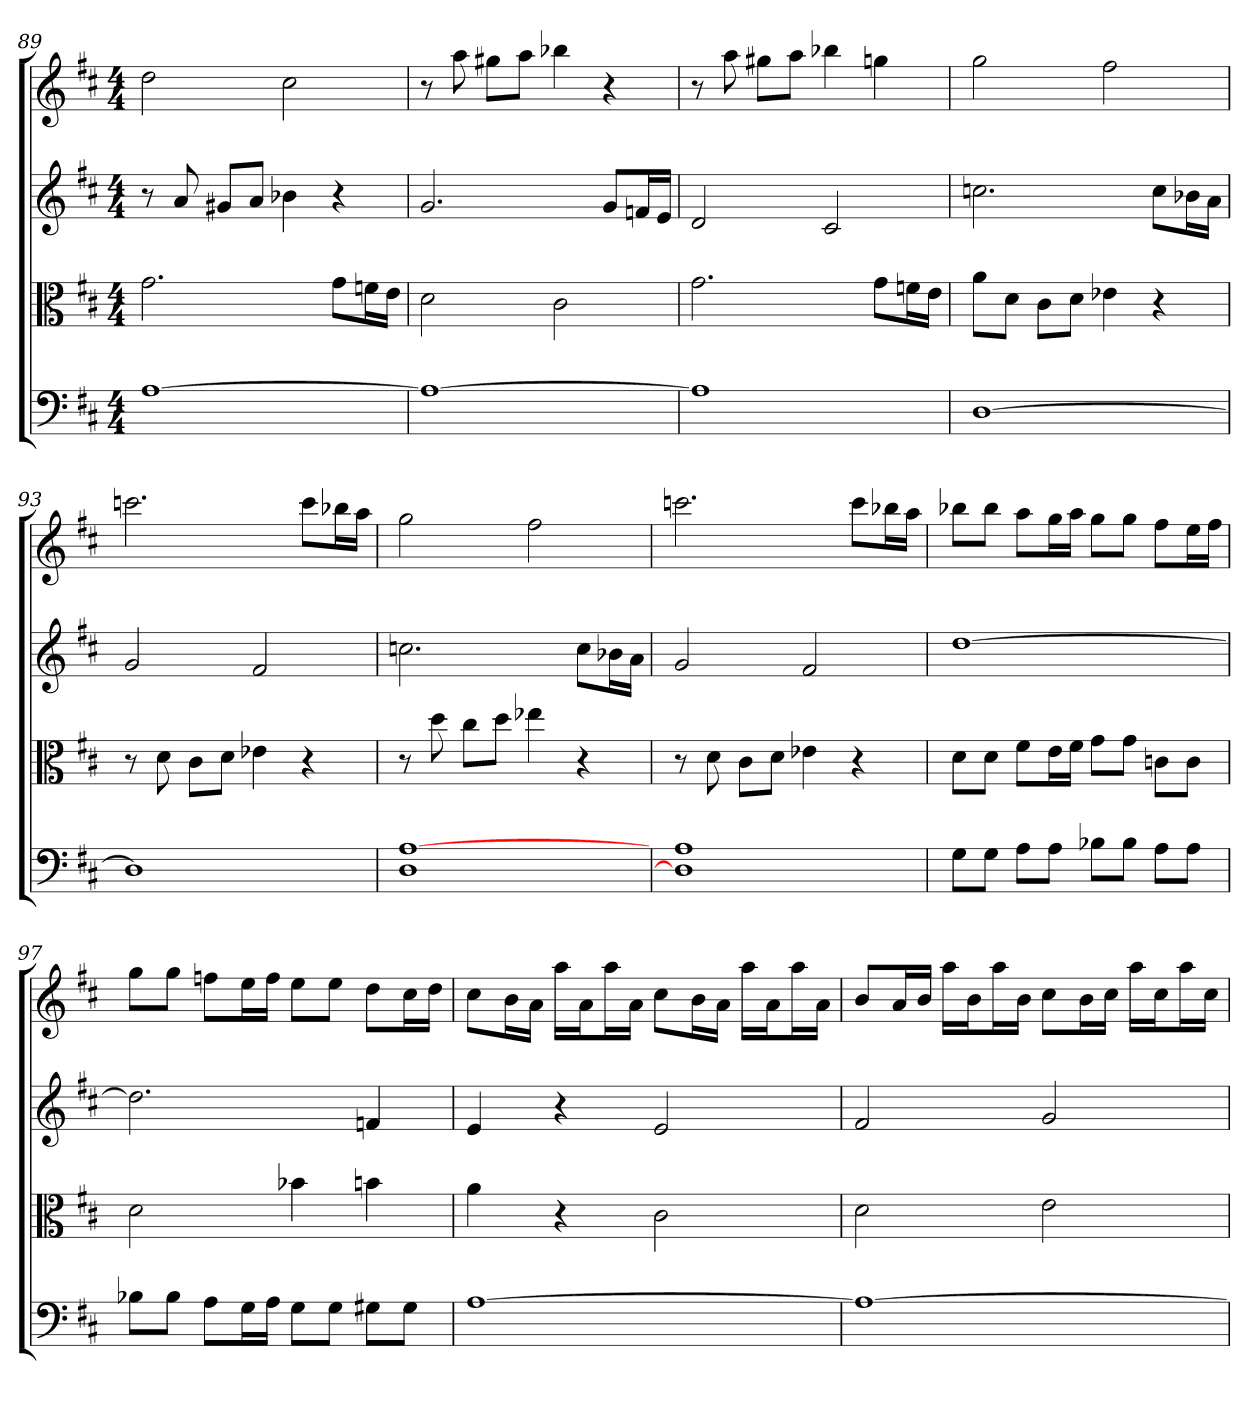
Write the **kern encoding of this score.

**kern	**kern	**kern	**kern
*part4	*part3	*part2	*part1
*staff4	*staff3	*staff2	*staff1
*clefF4	*clefC3	*	*
*k[f#c#]	*k[f#c#]	*k[f#c#]	*k[f#c#]
*D:	*D:	*D:	*D:
*M4/4	*M4/4	*M4/4	*M4/4
=89	=89	=89	=89
[1A	2.g	8r	2dd
.	.	8a	.
.	.	8g#XL	.
.	.	8aJ	.
.	.	4b-X	2cc#
.	8g\L	4r	.
.	16fn\L	.	.
.	16e\JJ	.	.
=90	=90	=90	=90
1A_	2d	2.g	8r
.	.	.	8aa
.	.	.	8gg#XL
.	.	.	8aaJ
.	2c#	.	4bb-X
.	.	8gL	4r
.	.	16fnL	.
.	.	16eJJ	.
=91	=91	=91	=91
1A]	2.g	2d	8r
.	.	.	8aa
.	.	.	8gg#XL
.	.	.	8aaJ
.	.	2c#	4bb-X
.	8g\L	.	4ggn
.	16fn\L	.	.
.	16e\JJ	.	.
=92	=92	=92	=92
[1D	8a\L	2.ccn	2gg
.	8d\J	.	.
.	8c#\L	.	.
.	8d\J	.	.
.	4e-X	.	2ff#
.	4r	8ccL	.
.	.	16b-XL	.
.	.	16aJJ	.
=93	=93	=93	=93
1D]	8r	2g	2.cccn
.	8d	.	.
.	8c#\L	.	.
.	8d\J	.	.
.	4e-X	2f#	.
.	4r	.	8cccL
.	.	.	16bb-XL
.	.	.	16aaJJ
=94	=94	=94	=94
1D [1A	8r	2.ccn	2gg
.	8dd	.	.
.	8cc#\L	.	.
.	8dd\J	.	.
.	4ee-X	.	2ff#
.	4r	8ccL	.
.	.	16b-XL	.
.	.	16aJJ	.
=95	=95	=95	=95
1D] 1A	8r	2g	2.cccn
.	8d	.	.
.	8c#\L	.	.
.	8d\J	.	.
.	4e-X	2f#	.
.	4r	.	8cccL
.	.	.	16bb-XL
.	.	.	16aaJJ
=96	=96	=96	=96
8G\L	8d\L	[1dd	8bb-XL
8G\J	8d\J	.	8bb-J
8A\L	8f#\L	.	8aaL
8A\J	16e\L	.	16ggL
.	16f#\JJ	.	16aaJJ
8B-X\L	8g\L	.	8ggL
8B-\J	8g\J	.	8ggJ
8A\L	8cn\L	.	8ff#L
8A\J	8c\J	.	16eeL
.	.	.	16ff#JJ
=97	=97	=97	=97
8B-X\L	2d	2.dd]	8ggL
8B-\J	.	.	8ggJ
8A\L	.	.	8ffnL
16G\L	.	.	16eeL
16A\JJ	.	.	16ffJJ
8G\L	4b-X	.	8eeL
8G\J	.	.	8eeJ
8G#X\L	4bn	4fn	8ddL
8G#\J	.	.	16cc#L
.	.	.	16ddJJ
=98	=98	=98	=98
[1A	4a	4e	8cc#L
.	.	.	16bL
.	.	.	16aJJ
.	4r	4r	16aaLL
.	.	.	16aJ
.	.	.	16aaL
.	.	.	16aJJ
.	2c#	2e	8cc#L
.	.	.	16bL
.	.	.	16aJJ
.	.	.	16aaLL
.	.	.	16aJ
.	.	.	16aaL
.	.	.	16aJJ
=99	=99	=99	=99
1A_	2d	2f#	8bL
.	.	.	16aL
.	.	.	16bJJ
.	.	.	16aaLL
.	.	.	16bJ
.	.	.	16aaL
.	.	.	16bJJ
.	2e	2g	8cc#L
.	.	.	16bL
.	.	.	16cc#JJ
.	.	.	16aaLL
.	.	.	16cc#J
.	.	.	16aaL
.	.	.	16cc#JJ
=	=	=	=
*-	*-	*-	*-
